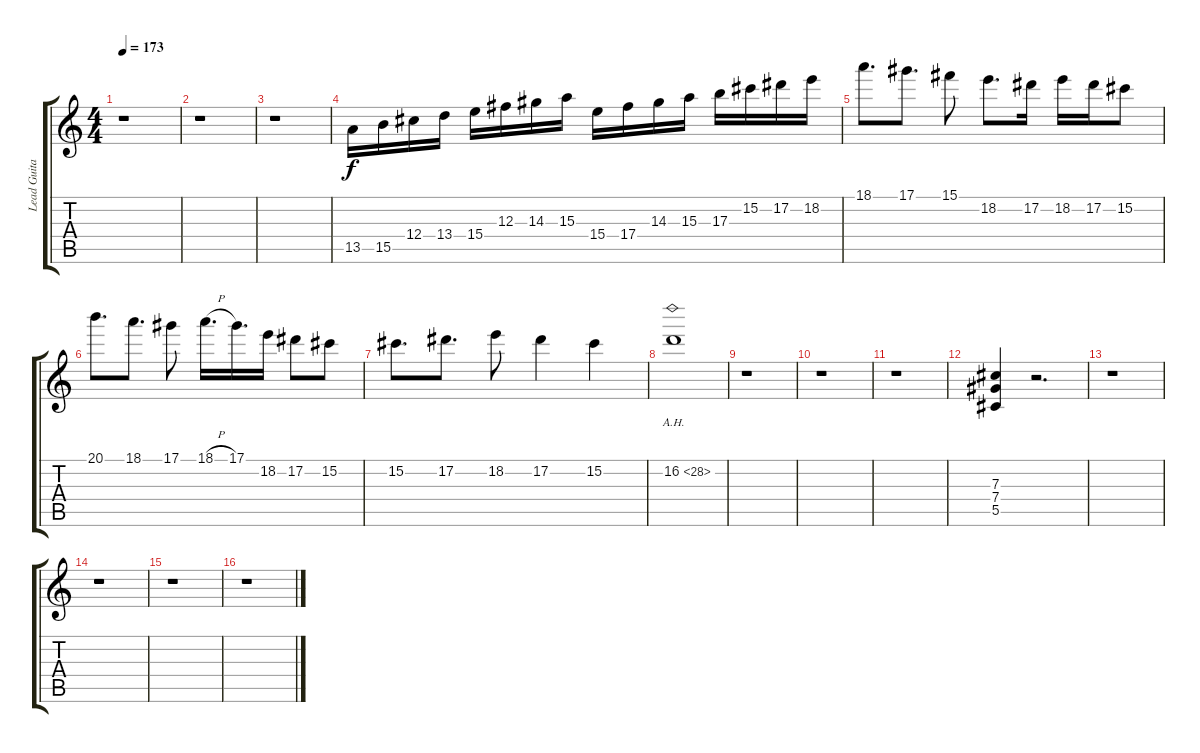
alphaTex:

\track ("Lead Guitar" "Lead Guita") {instrument overdrivenguitar}
\staff {score tabs}
\tuning (Eb4 Bb3 Gb3 Db3 Ab2 Eb2) {hide}
\ts (4 4)
\tempo 173
\clef g2
\ks c
r.1{dy f} |
r.1 |
r.1 |
13.5.16 15.5.16 12.4.16 13.4.16 15.4.16 12.3.16 14.3.16 15.3.16 15.4.16 17.4.16 14.3.16 15.3.16 17.3.16 15.2.16 17.2.16 18.2.16 |
18.1.8{d} 17.1.8{d} 15.1.8 18.2.8{d} 17.2.16 18.2.16 17.2.16 15.2.8 |
20.1.8{d} 18.1.8{d} 17.1.8 18.1{h}.16{d} 17.1.16{d} 18.2.16 17.2.8 15.2.8 |
15.2.8{d} 17.2.8{d} 18.2.8 17.2.4 15.2.4 |
16.2{ah 12}.1 |
r.1 |
r.1 |
r.1 |
(7.3 7.4 5.5).4 r.2{d} |
r.1 |
r.1 |
r.1 |
r.1
